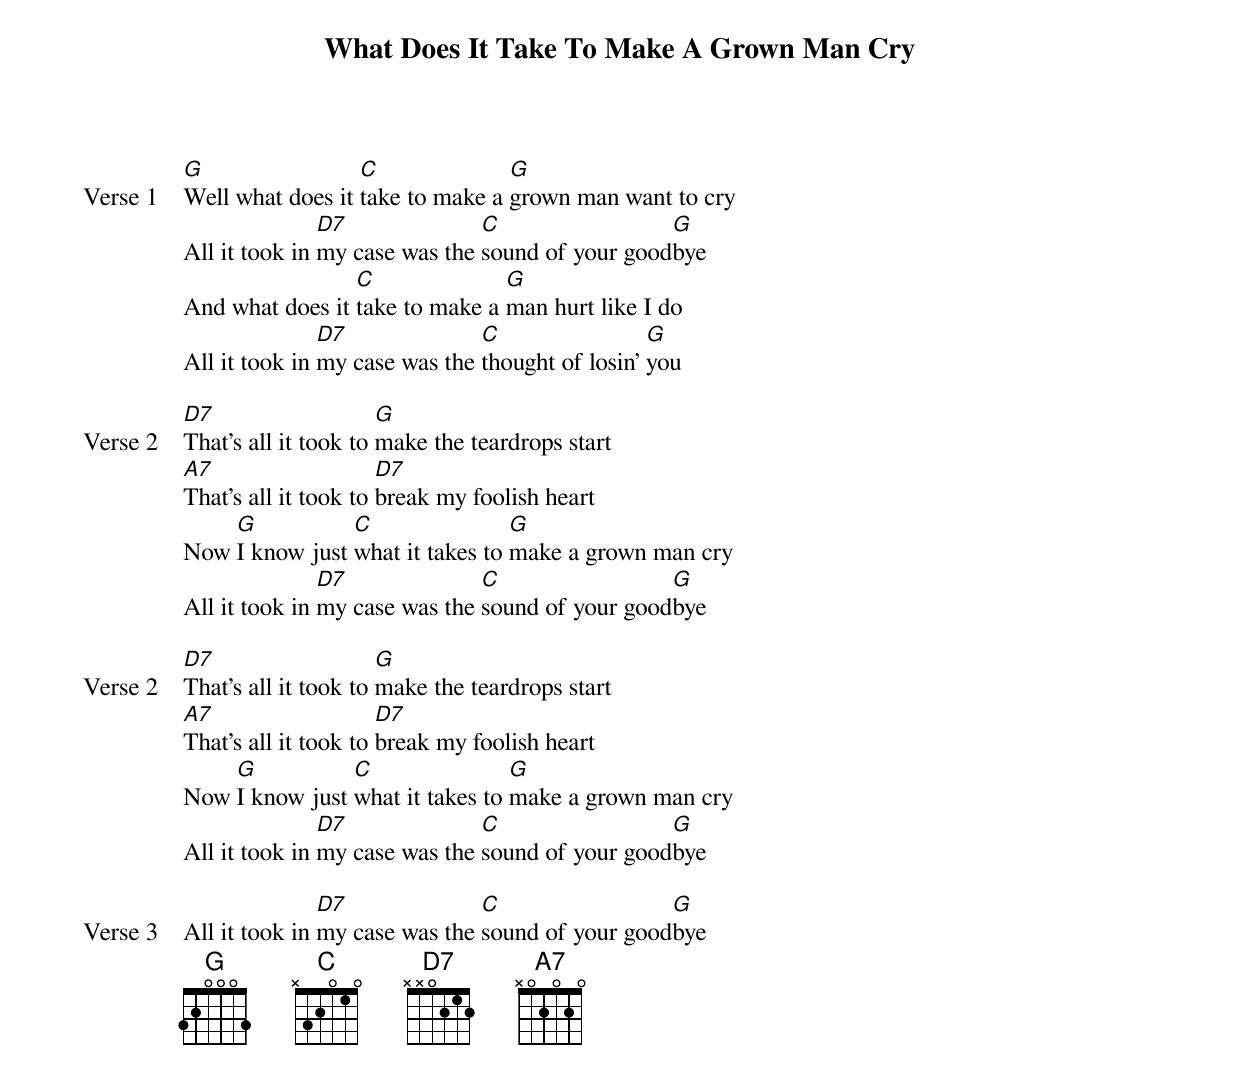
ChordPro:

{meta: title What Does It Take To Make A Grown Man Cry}
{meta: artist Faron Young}
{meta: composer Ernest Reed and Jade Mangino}
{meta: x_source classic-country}
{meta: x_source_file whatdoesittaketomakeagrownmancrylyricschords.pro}
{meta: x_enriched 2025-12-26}

{start_of_verse: Verse 1}
[G]Well what does it [C]take to make a [G]grown man want to cry
All it took in [D7]my case was the [C]sound of your good[G]bye
And what does it [C]take to make a [G]man hurt like I do
All it took in [D7]my case was the [C]thought of losin' [G]you
{end_of_verse}

{start_of_verse: Verse 2}
[D7]That's all it took to [G]make the teardrops start
[A7]That's all it took to [D7]break my foolish heart
Now [G]I know just [C]what it takes to [G]make a grown man cry
All it took in [D7]my case was the [C]sound of your good[G]bye
{end_of_verse}

{start_of_verse: Verse 2}
[D7]That's all it took to [G]make the teardrops start
[A7]That's all it took to [D7]break my foolish heart
Now [G]I know just [C]what it takes to [G]make a grown man cry
All it took in [D7]my case was the [C]sound of your good[G]bye
{end_of_verse}

{start_of_verse: Verse 3}
All it took in [D7]my case was the [C]sound of your good[G]bye
{end_of_verse}
